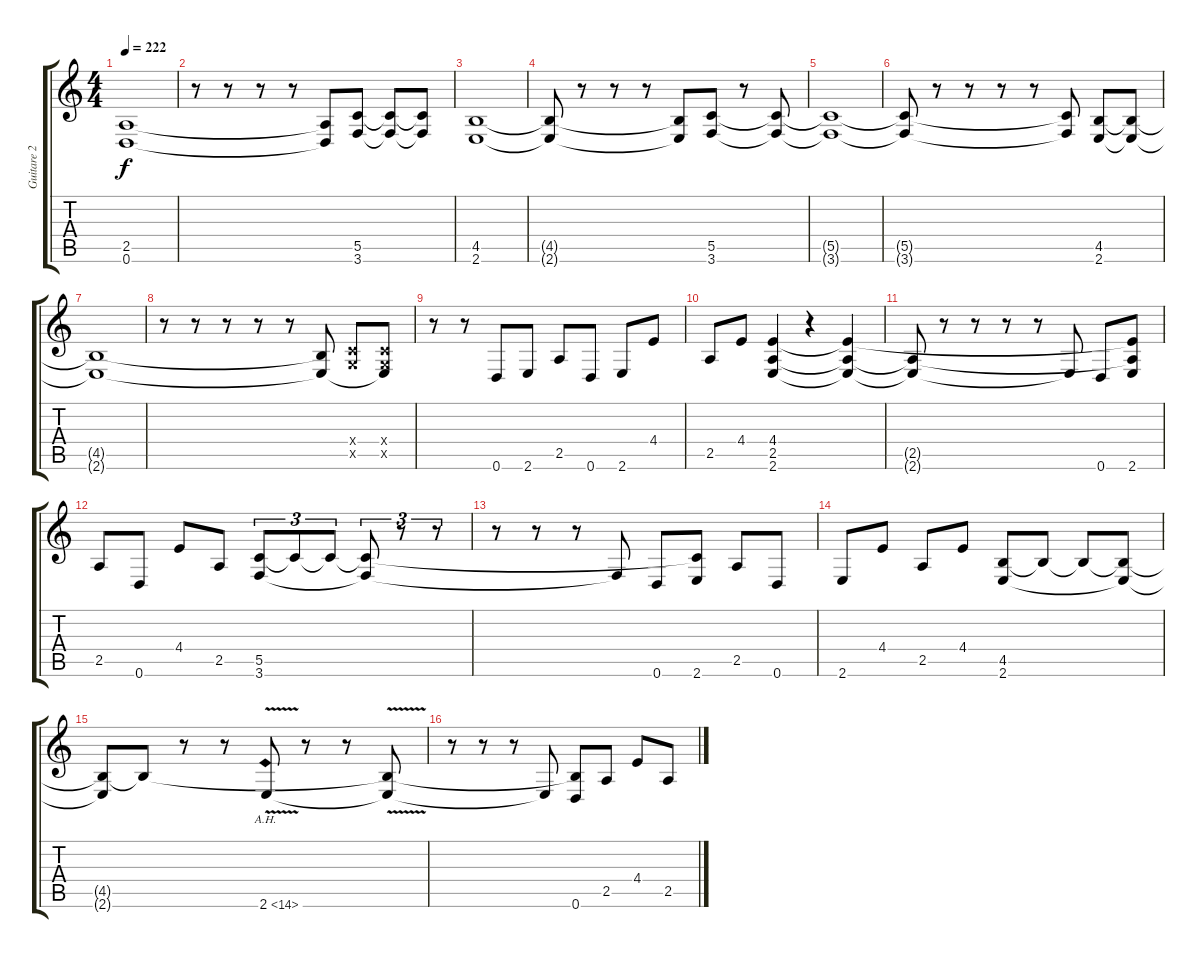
\track ("Guitare 2" "Guitare 2") {instrument distortionguitar}
\staff {score tabs}
\tuning (D4 A3 F3 C3 G2 D2) {hide}
\ts (4 4)
\tempo 222
\clef g2
\ks c
(2.5{t} 0.6{t}).1{dy f} |
r.8 r.8 r.8 r.8 (2.5{t} 0.6{t}).8 (5.5 3.6).8 (5.5{t} 3.6{t}).8 (5.5{t} 3.6{t}).8 |
(4.5 2.6).1 |
(4.5{t} 2.6{t}).8 r.8 r.8 r.8 (4.5{t} 2.6{t}).8 (5.5 3.6).8 r.8 (5.5{t} 3.6{t}).8 |
(5.5{t} 3.6{t}).1 |
(5.5{t} 3.6{t}).8 r.8 r.8 r.8 r.8 (5.5{t} 3.6{t}).8 (4.5 2.6).8 (4.5{t} 2.6{t}).8 |
(4.5{t} 2.6{t}).1 |
r.8 r.8 r.8 r.8 r.8 (4.5{t} 2.6{t}).8 (0.4{x} 0.5{x}).8 (0.4{x} 0.5{x} 2.6{t}).8 |
r.8 r.8 0.6.8 2.6.8 2.5.8 0.6.8 2.6.8 4.4.8 |
2.5.8 4.4.8 (4.4 2.5 2.6).4 r.4 (4.4{t} 2.5{t} 2.6{t}).4 |
(2.5{t} 2.6{t}).8 r.8 r.8 r.8 r.8 2.6{t}.8 0.6.8 (4.4{t} 2.5{t} 2.6).8 |
2.5.8 0.6.8 4.4.8 2.5.8 (5.5 3.6).8{tu (3 2)} 5.5{t}.8{tu (3 2)} 5.5{t}.8{tu (3 2)} (5.5{t} 3.6{t}).8{tu (3 2)} r.8{tu (3 2)} r.8{tu (3 2)} |
r.8 r.8 r.8 3.6{t}.8 0.6.8 (5.5{t} 2.6).8 2.5.8 0.6.8 |
2.6.8 4.4.8 2.5.8 4.4.8 (4.5 2.6).8 4.5{t}.8 4.5{t}.8 (4.5{t} 2.6{t}).8 |
(4.5{t} 2.6{t}).8 4.5{t}.8 r.8 r.8 2.6{ah 12 v}.8 r.8 r.8 (4.5{t} 2.6{t}).8 |
r.8 r.8 r.8 2.6{t}.8 (4.5{t} 0.6).8 2.5.8 4.4.8 2.5.8
